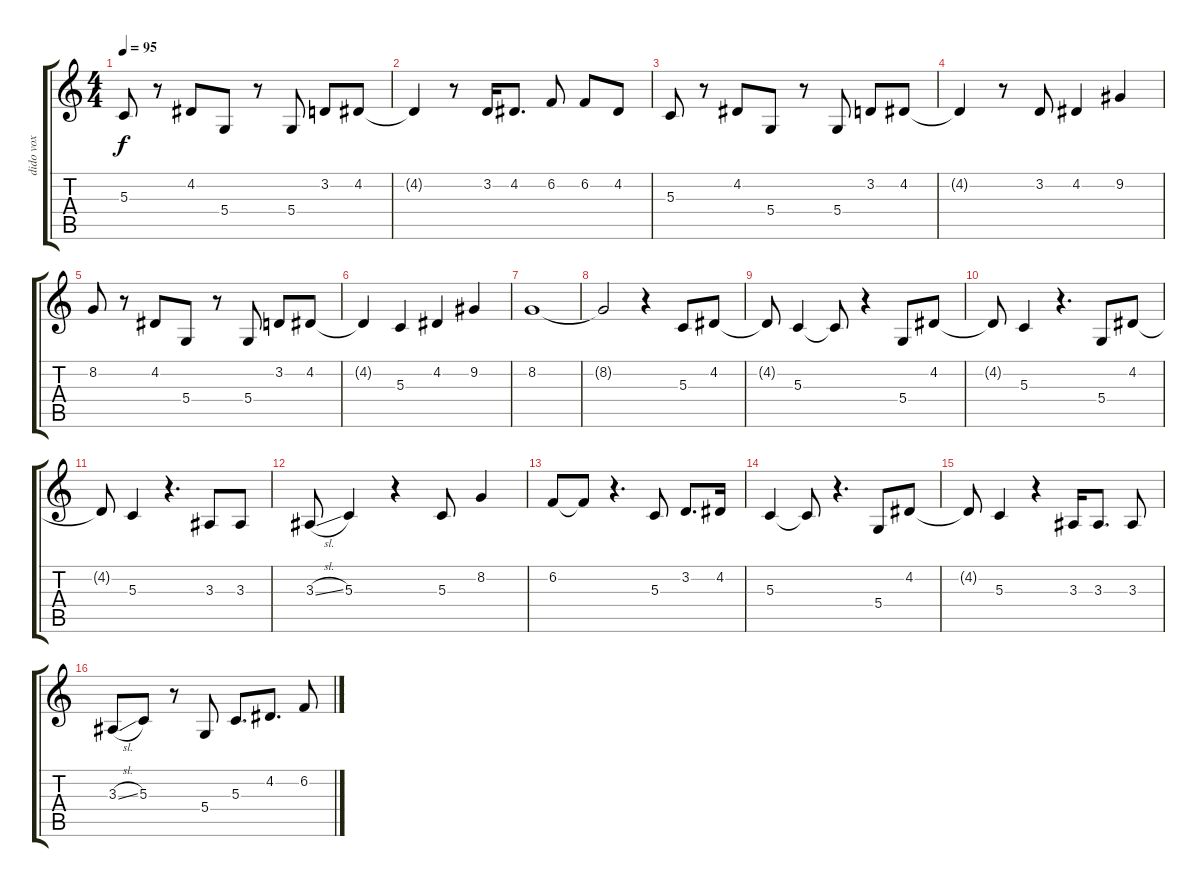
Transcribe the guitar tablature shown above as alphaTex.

\track ("dido vox" "dido vox") {instrument flute}
\staff {score tabs}
\tuning (E4 B3 G3 D3 A2 E2) {hide}
\ts (4 4)
\tempo 95
\clef g2
\ks c
5.3.8{dy f} r.8 4.2.8 5.4.8 r.8 5.4.8 3.2.8 4.2.8 |
4.2{t}.4 r.8 3.2.16 4.2.8{d} 6.2.8 6.2.8 4.2.8 |
5.3.8 r.8 4.2.8 5.4.8 r.8 5.4.8 3.2.8 4.2.8 |
4.2{t}.4 r.8 3.2.8 4.2.4 9.2.4 |
8.2.8 r.8 4.2.8 5.4.8 r.8 5.4.8 3.2.8 4.2.8 |
4.2{t}.4 5.3.4 4.2.4 9.2.4 |
8.2.1 |
8.2{t}.2 r.4 5.3.8 4.2.8 |
4.2{t}.8 5.3.4 5.3{t}.8 r.4 5.4.8 4.2.8 |
4.2{t}.8 5.3.4 r.4{d} 5.4.8 4.2.8 |
4.2{t}.8 5.3.4 r.4{d} 3.3.8 3.3.8 |
3.3{sl}.8 5.3.4 r.4 5.3.8 8.2.4 |
6.2.8 6.2{t}.8 r.4{d} 5.3.8 3.2.8{d} 4.2.16 |
5.3.4 5.3{t}.8 r.4{d} 5.4.8 4.2.8 |
4.2{t}.8 5.3.4 r.4 3.3.16 3.3.8{d} 3.3.8 |
3.3{sl}.8 5.3.8 r.8 5.4.8 5.3.8{d} 4.2.8{d} 6.2.8
